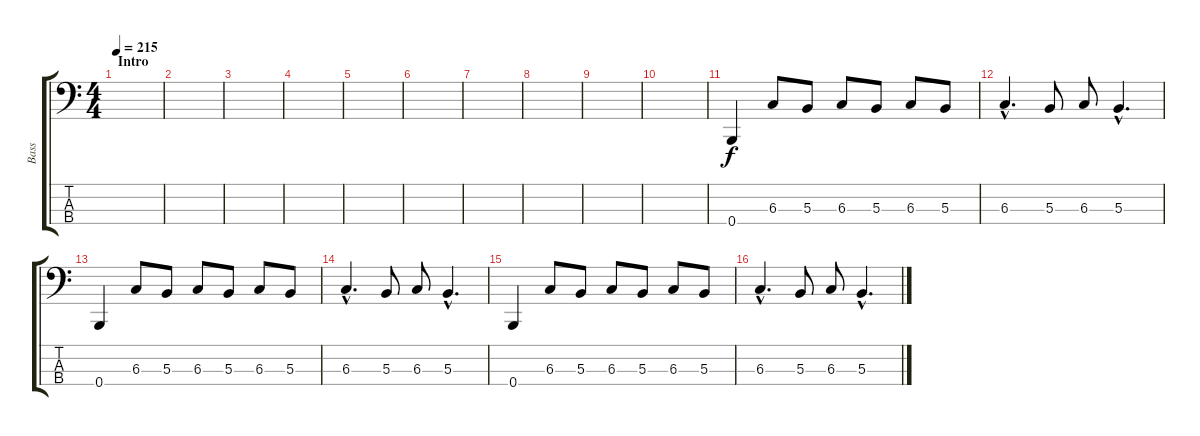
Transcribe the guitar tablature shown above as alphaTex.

\track ("Bass" "Bass") {instrument electricbasspick}
\staff {score tabs}
\tuning (E2 B1 Gb1 B0) {hide}
\ts (4 4)
\section ("" "Intro")
\tempo 215
\clef f4
\ks c
|
|
|
|
|
|
|
|
|
|
0.4.4 6.3.8 5.3.8 6.3.8 5.3.8 6.3.8 5.3.8 |
6.3{hac}.4{d} 5.3.8 6.3.8 5.3{hac}.4{d} |
0.4.4 6.3.8 5.3.8 6.3.8 5.3.8 6.3.8 5.3.8 |
6.3{hac}.4{d} 5.3.8 6.3.8 5.3{hac}.4{d} |
0.4.4 6.3.8 5.3.8 6.3.8 5.3.8 6.3.8 5.3.8 |
6.3{hac}.4{d} 5.3.8 6.3.8 5.3{hac}.4{d}
